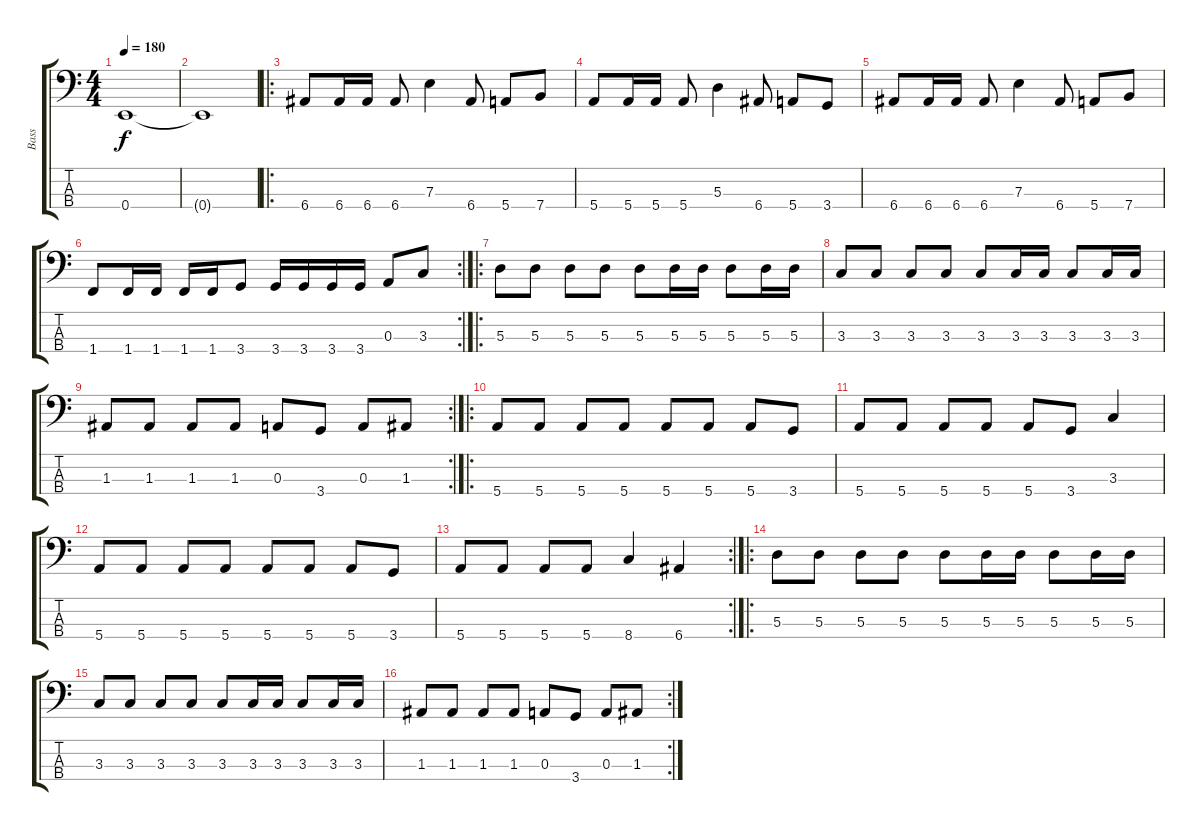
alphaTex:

\track ("Bass" "Bass") {instrument electricbassfinger}
\staff {score tabs}
\tuning (G2 D2 A1 E1) {hide}
\ts (4 4)
\tempo 180
\clef f4
\ks c
0.4.1{dy f} |
0.4{t}.1 |
\ro
6.4.8 6.4.16 6.4.16 6.4.8 7.3.4 6.4.8 5.4.8 7.4.8 |
5.4.8 5.4.16 5.4.16 5.4.8 5.3.4 6.4.8 5.4.8 3.4.8 |
6.4.8 6.4.16 6.4.16 6.4.8 7.3.4 6.4.8 5.4.8 7.4.8 |
\rc 2
1.4.8 1.4.16 1.4.16 1.4.16 1.4.16 3.4.8 3.4.16 3.4.16 3.4.16 3.4.16 0.3.8 3.3.8 |
\ro
5.3.8 5.3.8 5.3.8 5.3.8 5.3.8 5.3.16 5.3.16 5.3.8 5.3.16 5.3.16 |
3.3.8 3.3.8 3.3.8 3.3.8 3.3.8 3.3.16 3.3.16 3.3.8 3.3.16 3.3.16 |
\rc 2
1.3.8 1.3.8 1.3.8 1.3.8 0.3.8 3.4.8 0.3.8 1.3.8 |
\ro
5.4.8 5.4.8 5.4.8 5.4.8 5.4.8 5.4.8 5.4.8 3.4.8 |
5.4.8 5.4.8 5.4.8 5.4.8 5.4.8 3.4.8 3.3.4 |
5.4.8 5.4.8 5.4.8 5.4.8 5.4.8 5.4.8 5.4.8 3.4.8 |
\rc 2
5.4.8 5.4.8 5.4.8 5.4.8 8.4.4 6.4.4 |
\ro
5.3.8 5.3.8 5.3.8 5.3.8 5.3.8 5.3.16 5.3.16 5.3.8 5.3.16 5.3.16 |
3.3.8 3.3.8 3.3.8 3.3.8 3.3.8 3.3.16 3.3.16 3.3.8 3.3.16 3.3.16 |
\rc 2
1.3.8 1.3.8 1.3.8 1.3.8 0.3.8 3.4.8 0.3.8 1.3.8
